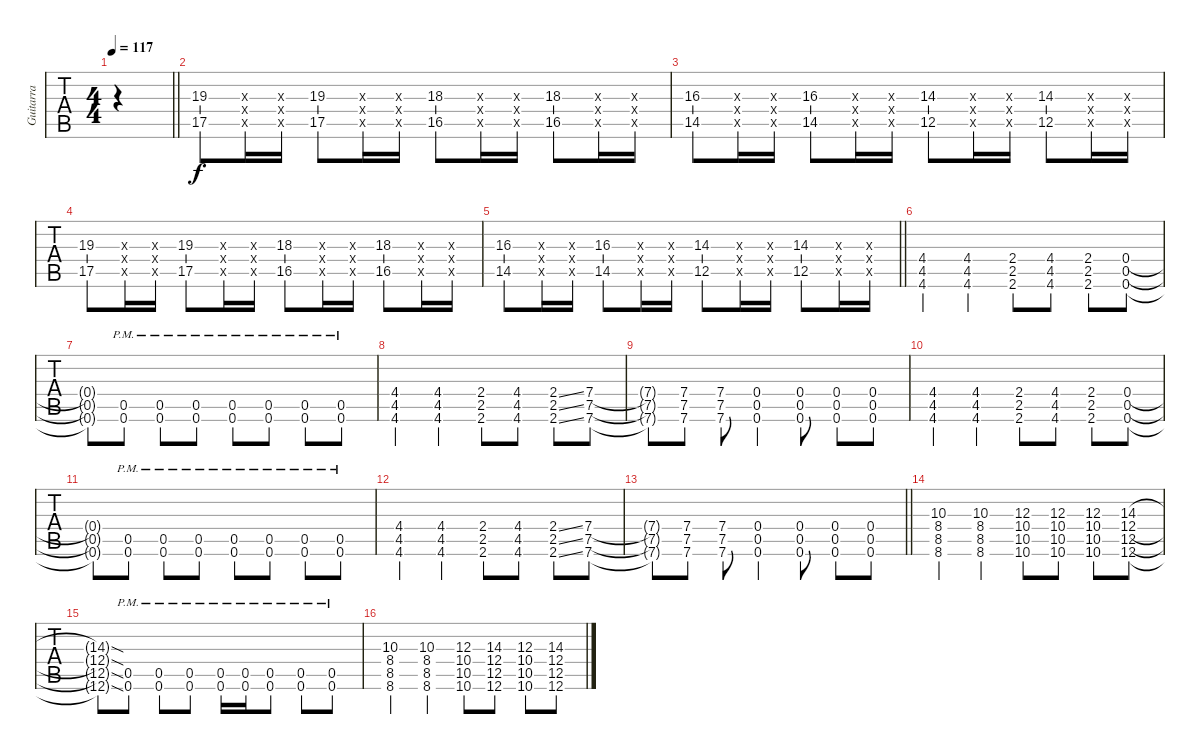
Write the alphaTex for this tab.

\track ("Guitarra" "Guitarra") {instrument distortionguitar}
\staff {tabs}
\tuning (D4 A3 F3 C3 G2 C2) {hide}
\ts (4 4)
\tempo 117
\clef g2
\barLineRight lightlight
\ks c
|
(19.3 17.5).8 (0.3{x} 0.4{x} 0.5{x}).16 (0.3{x} 0.4{x} 0.5{x}).16 (19.3 17.5).8 (0.3{x} 0.4{x} 0.5{x}).16 (0.3{x} 0.4{x} 0.5{x}).16 (18.3 16.5).8 (0.3{x} 0.4{x} 0.5{x}).16 (0.3{x} 0.4{x} 0.5{x}).16 (18.3 16.5).8 (0.3{x} 0.4{x} 0.5{x}).16 (0.3{x} 0.4{x} 0.5{x}).16 |
(16.3 14.5).8 (0.3{x} 0.4{x} 0.5{x}).16 (0.3{x} 0.4{x} 0.5{x}).16 (16.3 14.5).8 (0.3{x} 0.4{x} 0.5{x}).16 (0.3{x} 0.4{x} 0.5{x}).16 (14.3 12.5).8 (0.3{x} 0.4{x} 0.5{x}).16 (0.3{x} 0.4{x} 0.5{x}).16 (14.3 12.5).8 (0.3{x} 0.4{x} 0.5{x}).16 (0.3{x} 0.4{x} 0.5{x}).16 |
(19.3 17.5).8 (0.3{x} 0.4{x} 0.5{x}).16 (0.3{x} 0.4{x} 0.5{x}).16 (19.3 17.5).8 (0.3{x} 0.4{x} 0.5{x}).16 (0.3{x} 0.4{x} 0.5{x}).16 (18.3 16.5).8 (0.3{x} 0.4{x} 0.5{x}).16 (0.3{x} 0.4{x} 0.5{x}).16 (18.3 16.5).8 (0.3{x} 0.4{x} 0.5{x}).16 (0.3{x} 0.4{x} 0.5{x}).16 |
\barLineRight lightlight
(16.3 14.5).8 (0.3{x} 0.4{x} 0.5{x}).16 (0.3{x} 0.4{x} 0.5{x}).16 (16.3 14.5).8 (0.3{x} 0.4{x} 0.5{x}).16 (0.3{x} 0.4{x} 0.5{x}).16 (14.3 12.5).8 (0.3{x} 0.4{x} 0.5{x}).16 (0.3{x} 0.4{x} 0.5{x}).16 (14.3 12.5).8 (0.3{x} 0.4{x} 0.5{x}).16 (0.3{x} 0.4{x} 0.5{x}).16 |
(4.4 4.5 4.6).4 (4.4 4.5 4.6).4 (2.4 2.5 2.6).8 (4.4 4.5 4.6).8 (2.4 2.5 2.6).8 (0.4 0.5 0.6).8 |
(0.4{t} 0.5{t} 0.6{t}).8 (0.5{pm st} 0.6{pm st}).8 (0.5{pm st} 0.6{pm st}).8 (0.5{pm st} 0.6{pm st}).8 (0.5{pm st} 0.6{pm st}).8 (0.5{pm st} 0.6{pm st}).8 (0.5{pm st} 0.6{pm st}).8 (0.5{pm st} 0.6{pm st}).8 |
(4.4 4.5 4.6).4 (4.4 4.5 4.6).4 (2.4 2.5 2.6).8 (4.4 4.5 4.6).8 (2.4{ss} 2.5{ss} 2.6{ss}).8 (7.4 7.5 7.6).8 |
(7.4{t} 7.5{t} 7.6{t}).8 (7.4 7.5 7.6).8 (7.4 7.5 7.6).8 (0.4 0.5 0.6).4 (0.4 0.5 0.6).8 (0.4 0.5 0.6).8 (0.4 0.5 0.6).8 |
(4.4 4.5 4.6).4 (4.4 4.5 4.6).4 (2.4 2.5 2.6).8 (4.4 4.5 4.6).8 (2.4 2.5 2.6).8 (0.4 0.5 0.6).8 |
(0.4{t} 0.5{t} 0.6{t}).8 (0.5{pm st} 0.6{pm st}).8 (0.5{pm st} 0.6{pm st}).8 (0.5{pm st} 0.6{pm st}).8 (0.5{pm st} 0.6{pm st}).8 (0.5{pm st} 0.6{pm st}).8 (0.5{pm st} 0.6{pm st}).8 (0.5{pm st} 0.6{pm st}).8 |
(4.4 4.5 4.6).4 (4.4 4.5 4.6).4 (2.4 2.5 2.6).8 (4.4 4.5 4.6).8 (2.4{ss} 2.5{ss} 2.6{ss}).8 (7.4 7.5 7.6).8 |
\barLineRight lightlight
(7.4{t} 7.5{t} 7.6{t}).8 (7.4 7.5 7.6).8 (7.4 7.5 7.6).8 (0.4 0.5 0.6).4 (0.4 0.5 0.6).8 (0.4 0.5 0.6).8 (0.4 0.5 0.6).8 |
(10.3 8.4 8.5 8.6).4 (10.3 8.4 8.5 8.6).4 (12.3 10.4 10.5 10.6).8 (12.3 10.4 10.5 10.6).8 (12.3 10.4 10.5 10.6).8 (14.3 12.4 12.5 12.6).8 |
(14.3{sod t} 12.4{sod t} 12.5{sod t} 12.6{sod t}).8 (0.5{pm st} 0.6{pm st}).8 (0.5{pm st} 0.6{pm st}).8 (0.5{pm st} 0.6{pm st}).8 (0.5{pm st} 0.6{pm st}).16 (0.5{pm st} 0.6{pm st}).16 (0.5{pm st} 0.6{pm st}).8 (0.5{pm st} 0.6{pm st}).8 (0.5{pm st} 0.6{pm st}).8 |
(10.3 8.4 8.5 8.6).4 (10.3 8.4 8.5 8.6).4 (12.3 10.4 10.5 10.6).8 (14.3 12.4 12.5 12.6).8 (12.3 10.4 10.5 10.6).8 (14.3 12.4 12.5 12.6).8
